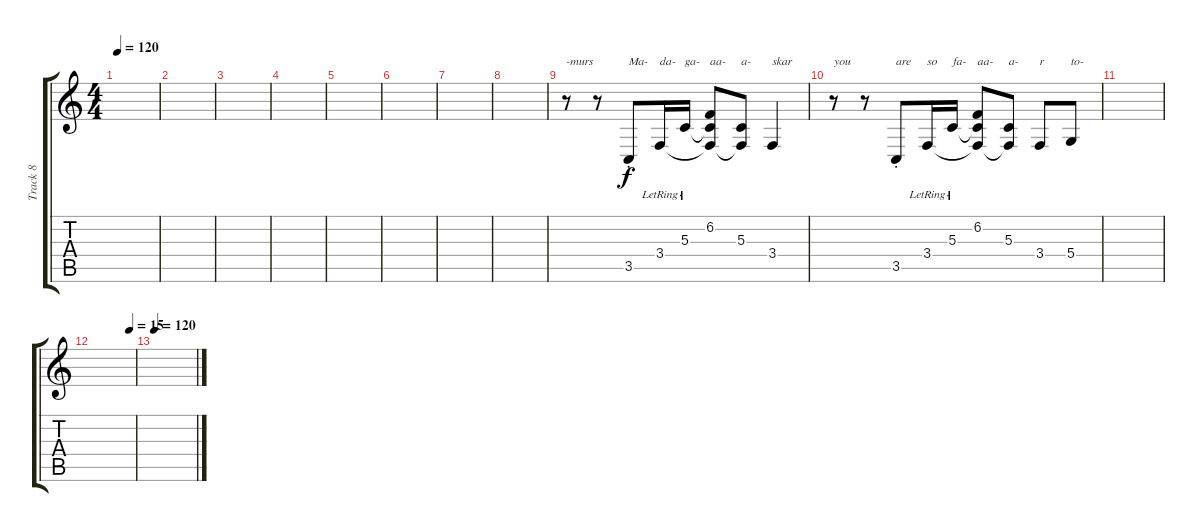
\track ("Track 8" "Track 8") {instrument choiraahs}
\staff {score tabs}
\tuning (E4 B3 G3 D3 A2 E2) {hide}
\ts (4 4)
\tempo 120
\clef g2
\ks c
|
|
|
|
|
|
|
|
r.8{txt "-murs"} r.8 3.5{st}.8{txt "Ma-"} 3.4{lr}.16{txt "da-"} 5.3{lr}.16{txt "ga-"} (6.2 5.3{t} 3.4{t}).8{txt "aa-"} (5.3 3.4{t}).8{txt "a-"} 3.4.4{txt "skar"} |
r.8{txt "you"} r.8 3.5{st}.8{txt "are"} 3.4{lr}.16{txt "so"} 5.3{lr}.16{txt "fa-"} (6.2 5.3{t} 3.4{t}).8{txt "aa-"} (5.3 3.4{t}).8{txt "a-"} 3.4.8{txt "r"} 5.4.8{txt "to-"} |
|
\tempo (15 0.875)
|
\tempo 120
